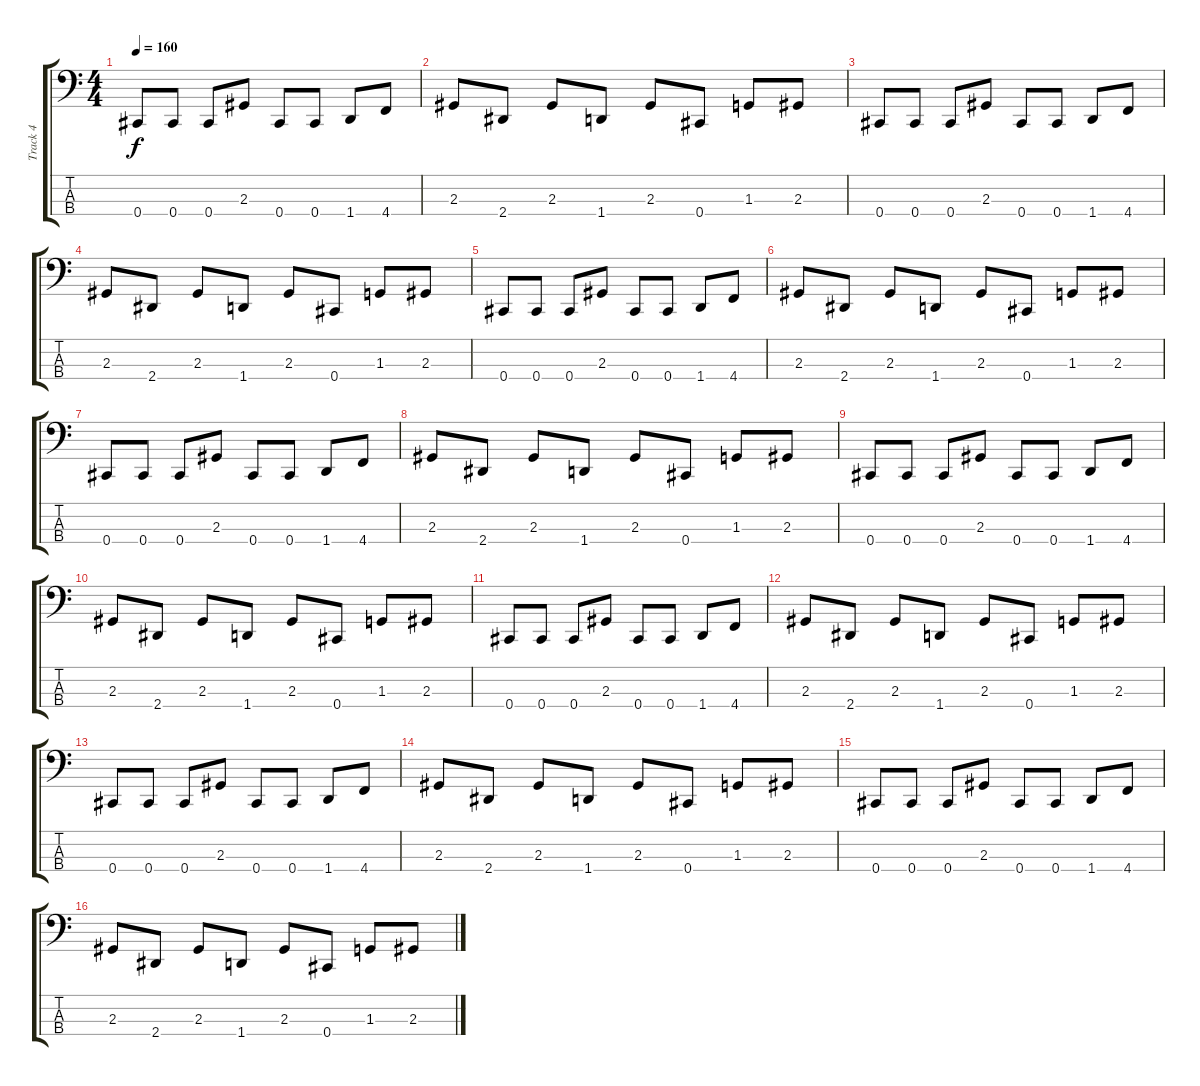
\track ("Track 4" "Track 4") {instrument electricbasspick}
\staff {score tabs}
\tuning (E2 B1 Gb1 Db1) {hide}
\ts (4 4)
\tempo 160
\clef f4
\ks c
0.4.8{dy f} 0.4.8 0.4.8 2.3.8 0.4.8 0.4.8 1.4.8 4.4.8 |
2.3.8 2.4.8 2.3.8 1.4.8 2.3.8 0.4.8 1.3.8 2.3.8 |
0.4.8 0.4.8 0.4.8 2.3.8 0.4.8 0.4.8 1.4.8 4.4.8 |
2.3.8 2.4.8 2.3.8 1.4.8 2.3.8 0.4.8 1.3.8 2.3.8 |
0.4.8 0.4.8 0.4.8 2.3.8 0.4.8 0.4.8 1.4.8 4.4.8 |
2.3.8 2.4.8 2.3.8 1.4.8 2.3.8 0.4.8 1.3.8 2.3.8 |
0.4.8 0.4.8 0.4.8 2.3.8 0.4.8 0.4.8 1.4.8 4.4.8 |
2.3.8 2.4.8 2.3.8 1.4.8 2.3.8 0.4.8 1.3.8 2.3.8 |
0.4.8 0.4.8 0.4.8 2.3.8 0.4.8 0.4.8 1.4.8 4.4.8 |
2.3.8 2.4.8 2.3.8 1.4.8 2.3.8 0.4.8 1.3.8 2.3.8 |
0.4.8 0.4.8 0.4.8 2.3.8 0.4.8 0.4.8 1.4.8 4.4.8 |
2.3.8 2.4.8 2.3.8 1.4.8 2.3.8 0.4.8 1.3.8 2.3.8 |
0.4.8 0.4.8 0.4.8 2.3.8 0.4.8 0.4.8 1.4.8 4.4.8 |
2.3.8 2.4.8 2.3.8 1.4.8 2.3.8 0.4.8 1.3.8 2.3.8 |
0.4.8 0.4.8 0.4.8 2.3.8 0.4.8 0.4.8 1.4.8 4.4.8 |
2.3.8 2.4.8 2.3.8 1.4.8 2.3.8 0.4.8 1.3.8 2.3.8
